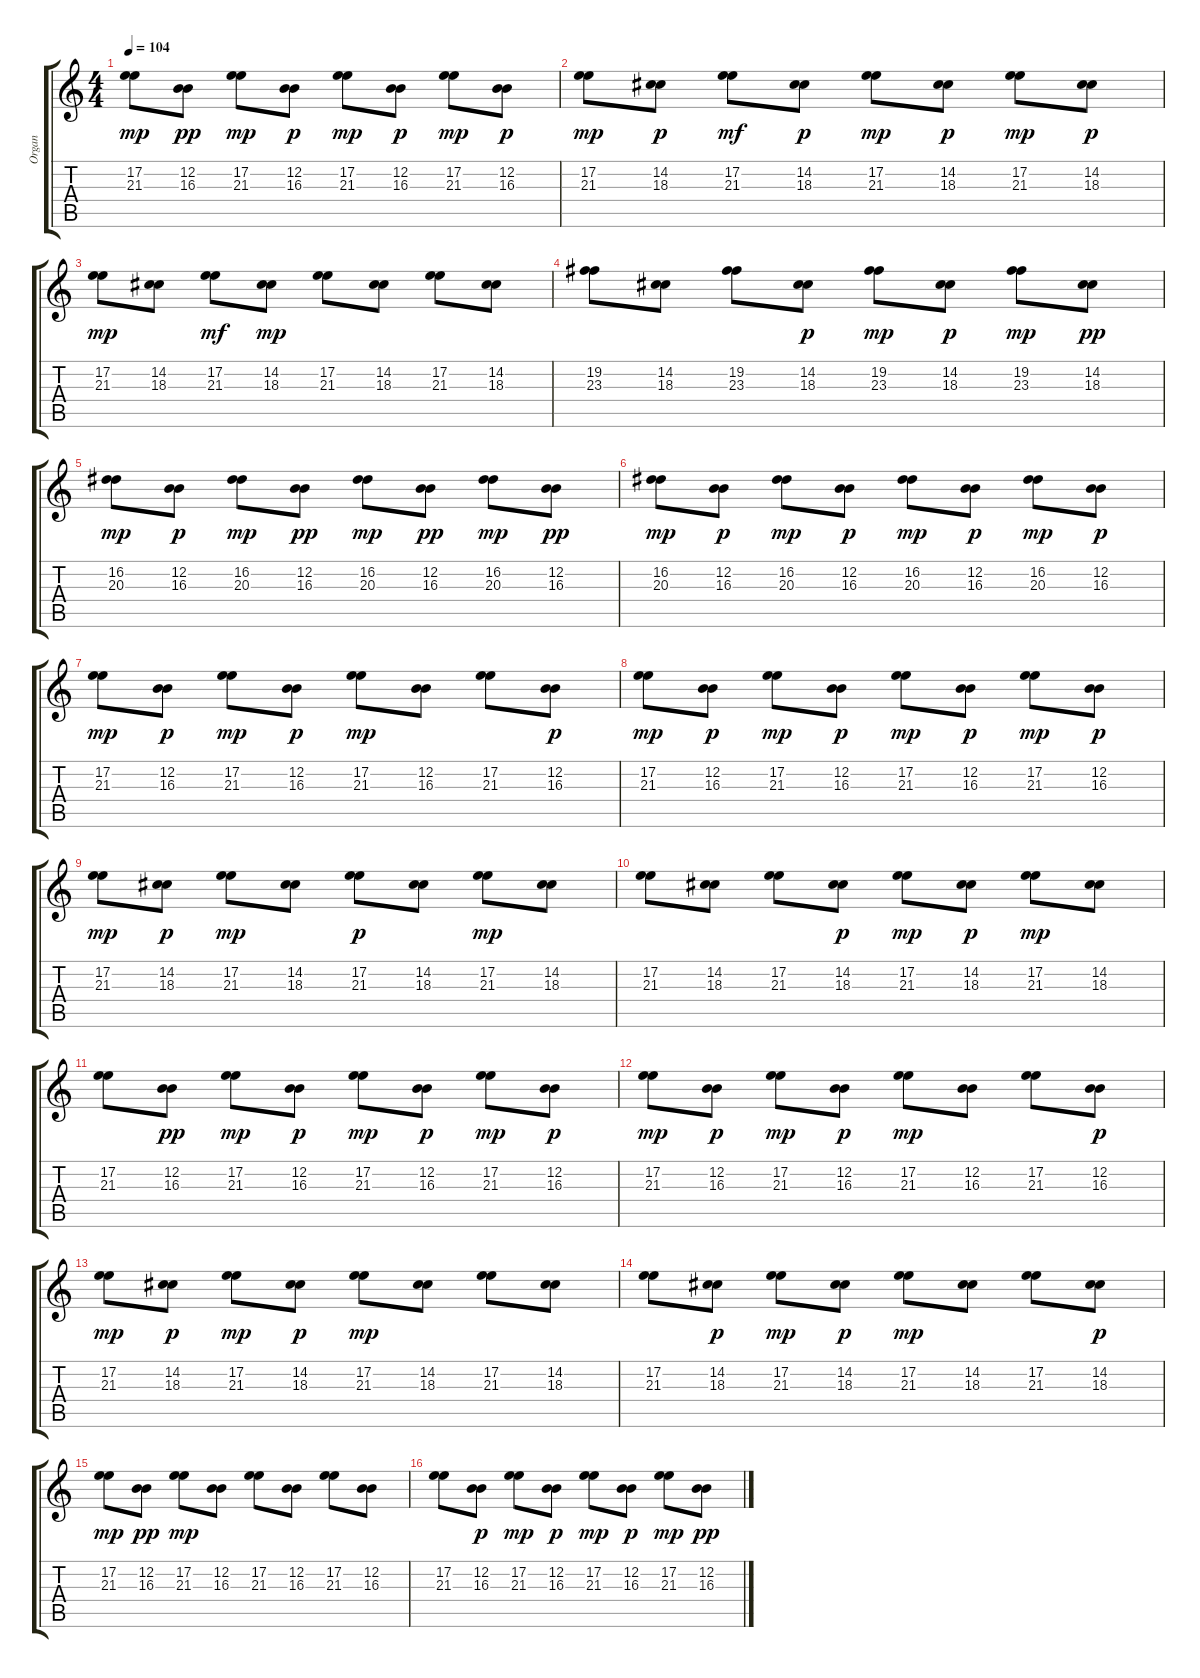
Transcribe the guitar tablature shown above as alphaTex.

\track ("Organ" "Organ") {instrument ocarina}
\staff {score tabs}
\tuning (E4 B3 G3 D3 A2 E2) {hide}
\ts (4 4)
\tempo 104
\clef g2
\ks c
(17.2 21.3).8{dy mp} (12.2 16.3).8{dy pp} (17.2 21.3).8{dy mp} (12.2 16.3).8{dy p} (17.2 21.3).8{dy mp} (12.2 16.3).8{dy p} (17.2 21.3).8{dy mp} (12.2 16.3).8{dy p} |
(17.2 21.3).8{dy mp} (14.2 18.3).8{dy p} (17.2 21.3).8{dy mf} (14.2 18.3).8{dy p} (17.2 21.3).8{dy mp} (14.2 18.3).8{dy p} (17.2 21.3).8{dy mp} (14.2 18.3).8{dy p} |
(17.2 21.3).8{dy mp} (14.2 18.3).8 (17.2 21.3).8{dy mf} (14.2 18.3).8{dy mp} (17.2 21.3).8 (14.2 18.3).8 (17.2 21.3).8 (14.2 18.3).8 |
(19.2 23.3).8 (14.2 18.3).8 (19.2 23.3).8 (14.2 18.3).8{dy p} (19.2 23.3).8{dy mp} (14.2 18.3).8{dy p} (19.2 23.3).8{dy mp} (14.2 18.3).8{dy pp} |
(16.2 20.3).8{dy mp} (12.2 16.3).8{dy p} (16.2 20.3).8{dy mp} (12.2 16.3).8{dy pp} (16.2 20.3).8{dy mp} (12.2 16.3).8{dy pp} (16.2 20.3).8{dy mp} (12.2 16.3).8{dy pp} |
(16.2 20.3).8{dy mp} (12.2 16.3).8{dy p} (16.2 20.3).8{dy mp} (12.2 16.3).8{dy p} (16.2 20.3).8{dy mp} (12.2 16.3).8{dy p} (16.2 20.3).8{dy mp} (12.2 16.3).8{dy p} |
(17.2 21.3).8{dy mp} (12.2 16.3).8{dy p} (17.2 21.3).8{dy mp} (12.2 16.3).8{dy p} (17.2 21.3).8{dy mp} (12.2 16.3).8 (17.2 21.3).8 (12.2 16.3).8{dy p} |
(17.2 21.3).8{dy mp} (12.2 16.3).8{dy p} (17.2 21.3).8{dy mp} (12.2 16.3).8{dy p} (17.2 21.3).8{dy mp} (12.2 16.3).8{dy p} (17.2 21.3).8{dy mp} (12.2 16.3).8{dy p} |
(17.2 21.3).8{dy mp} (14.2 18.3).8{dy p} (17.2 21.3).8{dy mp} (14.2 18.3).8 (17.2 21.3).8{dy p} (14.2 18.3).8 (17.2 21.3).8{dy mp} (14.2 18.3).8 |
(17.2 21.3).8 (14.2 18.3).8 (17.2 21.3).8 (14.2 18.3).8{dy p} (17.2 21.3).8{dy mp} (14.2 18.3).8{dy p} (17.2 21.3).8{dy mp} (14.2 18.3).8 |
(17.2 21.3).8 (12.2 16.3).8{dy pp} (17.2 21.3).8{dy mp} (12.2 16.3).8{dy p} (17.2 21.3).8{dy mp} (12.2 16.3).8{dy p} (17.2 21.3).8{dy mp} (12.2 16.3).8{dy p} |
(17.2 21.3).8{dy mp} (12.2 16.3).8{dy p} (17.2 21.3).8{dy mp} (12.2 16.3).8{dy p} (17.2 21.3).8{dy mp} (12.2 16.3).8 (17.2 21.3).8 (12.2 16.3).8{dy p} |
(17.2 21.3).8{dy mp} (14.2 18.3).8{dy p} (17.2 21.3).8{dy mp} (14.2 18.3).8{dy p} (17.2 21.3).8{dy mp} (14.2 18.3).8 (17.2 21.3).8 (14.2 18.3).8 |
(17.2 21.3).8 (14.2 18.3).8{dy p} (17.2 21.3).8{dy mp} (14.2 18.3).8{dy p} (17.2 21.3).8{dy mp} (14.2 18.3).8 (17.2 21.3).8 (14.2 18.3).8{dy p} |
(17.2 21.3).8{dy mp} (12.2 16.3).8{dy pp} (17.2 21.3).8{dy mp} (12.2 16.3).8 (17.2 21.3).8 (12.2 16.3).8 (17.2 21.3).8 (12.2 16.3).8 |
(17.2 21.3).8 (12.2 16.3).8{dy p} (17.2 21.3).8{dy mp} (12.2 16.3).8{dy p} (17.2 21.3).8{dy mp} (12.2 16.3).8{dy p} (17.2 21.3).8{dy mp} (12.2 16.3).8{dy pp}
